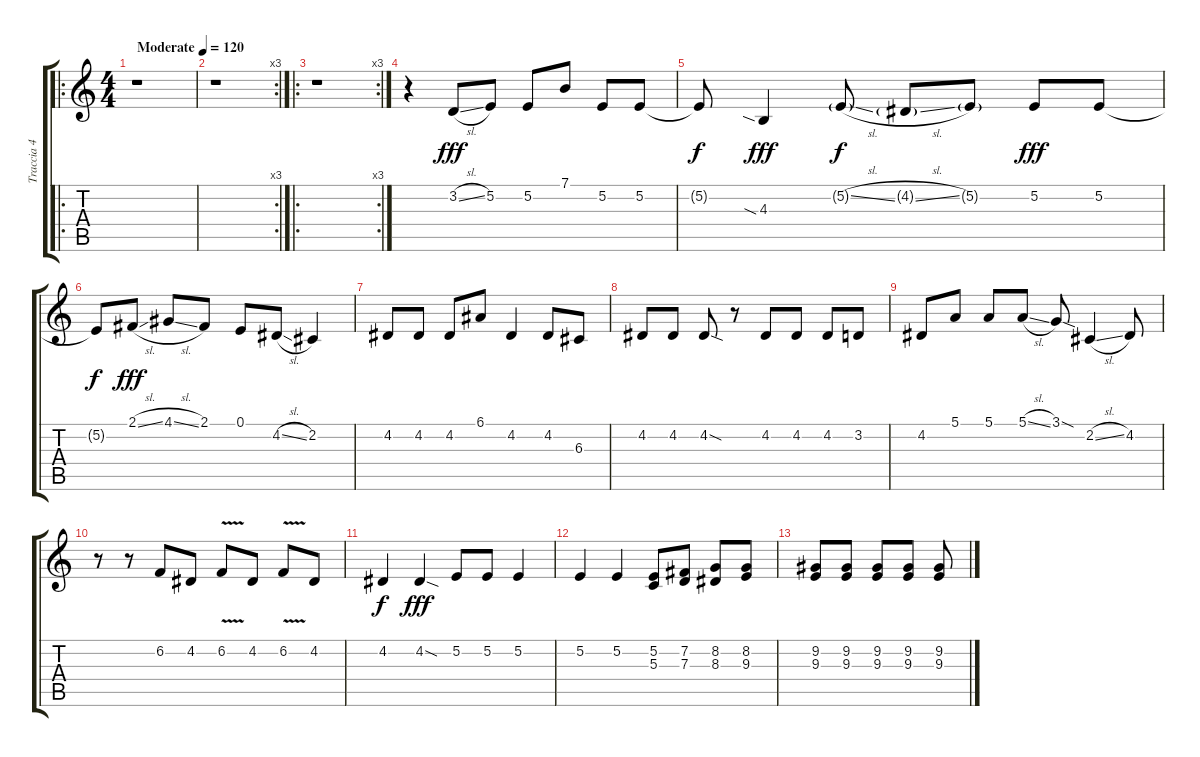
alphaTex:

\track ("Traccia 4" "Traccia 4") {instrument acousticgrandpiano}
\staff {score tabs}
\tuning (E4 B3 G3 D3 A2 E2) {hide}
\ro
\ts (4 4)
\tempo (120 "Moderate")
\clef g2
\ks c
r.1{dy fff instrument acousticgrandpiano} |
\rc 3
r.1 |
\ro
\rc 3
r.1 |
r.4 3.2{sl}.8 5.2.8 5.2.8 7.1.8 5.2.8 5.2.8 |
5.2{t}.8{dy f} 4.3{sia}.4{dy fff} 5.2{sl g}.8{dy f} 4.2{sl g}.8 5.2{g}.8 5.2.8{dy fff} 5.2.8 |
5.2{t}.8{dy f} 2.1{sl}.8{dy fff} 4.1{sl}.8 2.1.8 0.1.8 4.2{sl}.8 2.2.4 |
4.2.8 4.2.8 4.2.8 6.1.8 4.2.4 4.2.8 6.3.8 |
4.2.8 4.2.8 4.2{sod}.8 r.8 4.2.8 4.2.8 4.2.8 3.2.8 |
4.2.8 5.1.8 5.1.8 5.1{sl}.8 3.1{sod}.8 2.2{sl}.4 4.2.8 |
r.8 r.8 6.2.8 4.2.8 6.2{v}.8 4.2.8 6.2{v}.8 4.2.8 |
4.2.4{dy f} 4.2{sod}.4{dy fff} 5.2.8 5.2.8 5.2.4 |
5.2.4 5.2.4 (5.2 5.3).8 (7.2 7.3).8 (8.2 8.3).8 (8.2 9.3).8 |
(9.2 9.3).8 (9.2 9.3).8 (9.2 9.3).8 (9.2 9.3).8 (9.2 9.3).8
